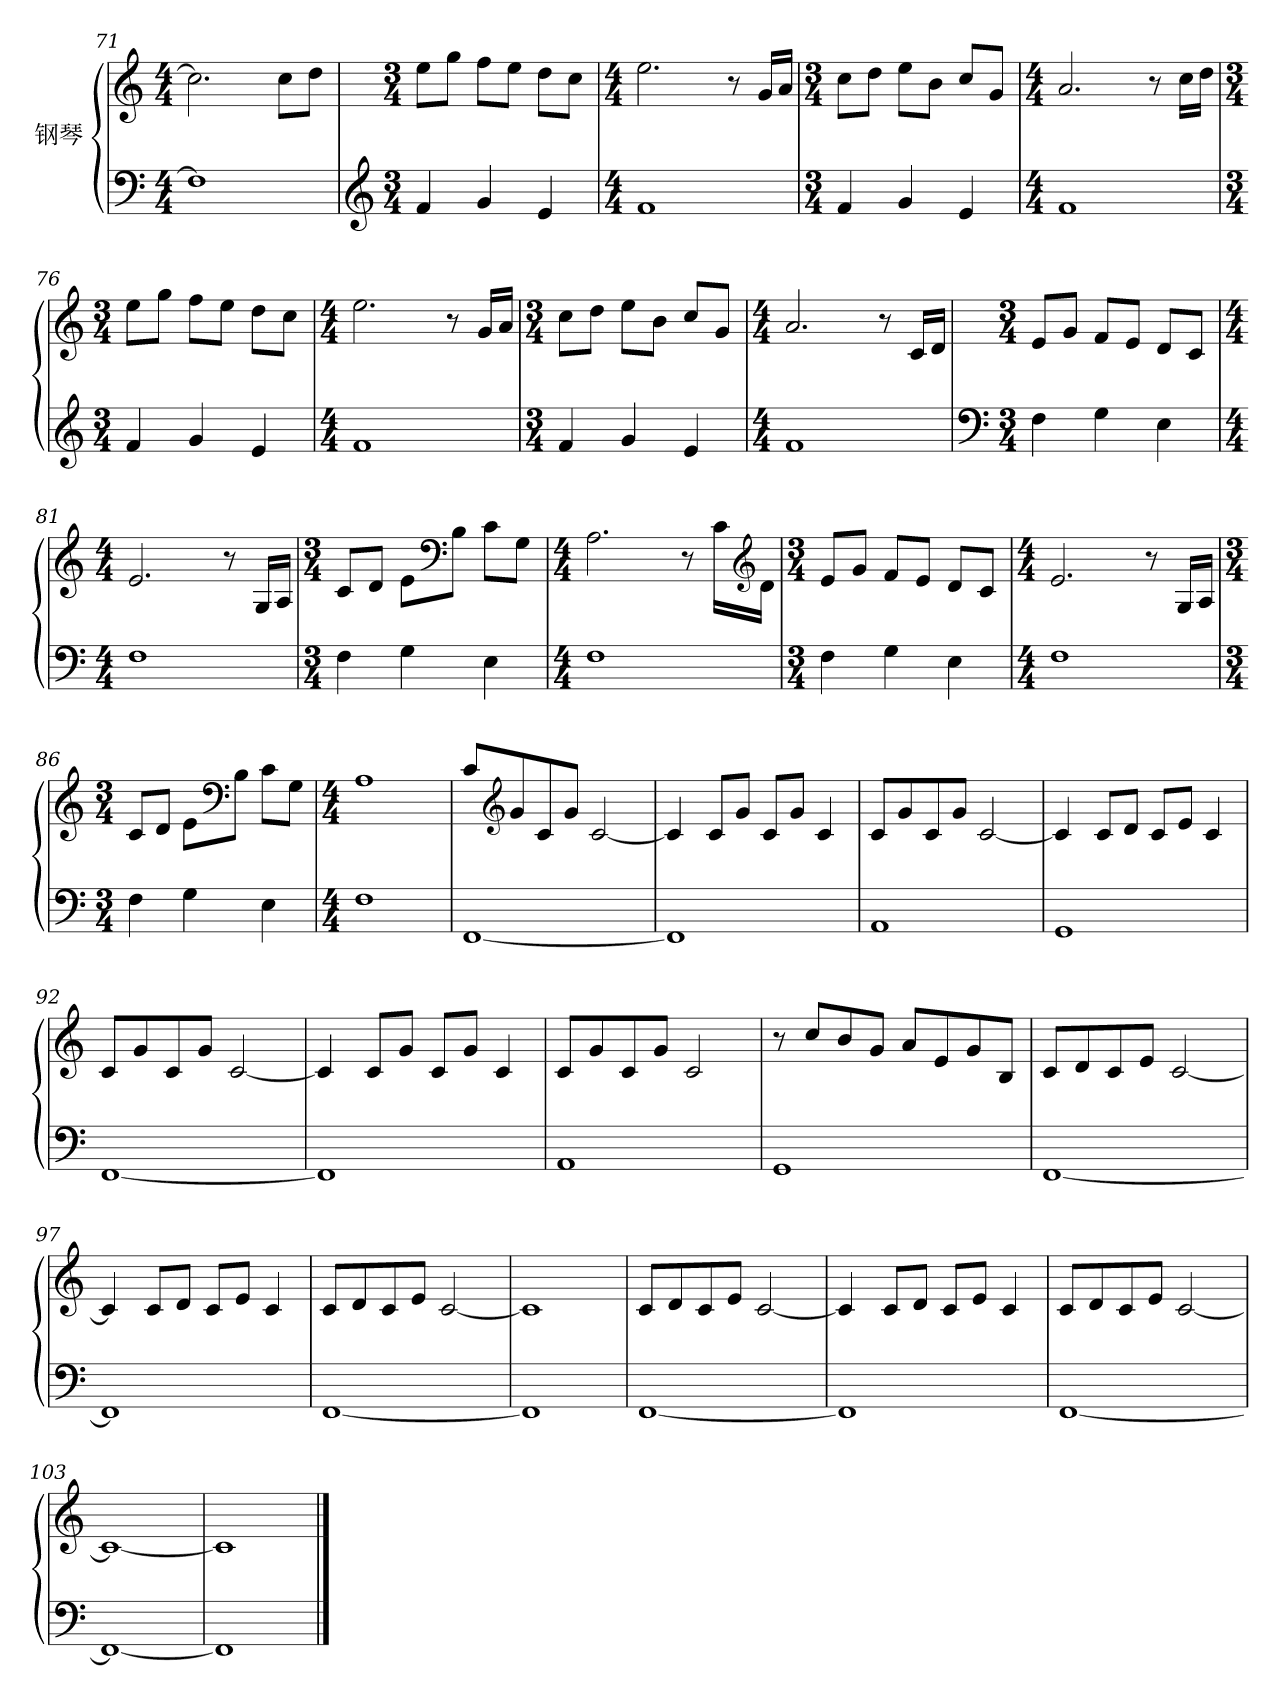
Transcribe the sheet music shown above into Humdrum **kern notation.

**kern	**kern
*part1	*part1
*staff2	*staff1
*I"钢琴	*
*clefF4	*clefG2
*k[]	*k[]
*M4/4	*M4/4
=71	=71
1F]	2.cc\]
.	8cc\L
.	8dd\J
=72	=72
*clefG2	*
*M3/4	*M3/4
*	*MM62
4f/	8ee\L
.	8gg\J
4g/	8ff\L
.	8ee\J
4e/	8dd\L
.	8cc\J
=73	=73
*M4/4	*M4/4
1f	2.ee\
.	8r
.	16g/LL
.	16a/JJ
=74	=74
*M3/4	*M3/4
4f/	8cc\L
.	8dd\J
4g/	8ee\L
.	8b\J
4e/	8cc/L
.	8g/J
!!LO:LB:g=z
=75	=75
*M4/4	*M4/4
1f	2.a/
.	8r
.	16cc\LL
.	16dd\JJ
=76	=76
*M3/4	*M3/4
4f/	8ee\L
.	8gg\J
4g/	8ff\L
.	8ee\J
4e/	8dd\L
.	8cc\J
=77	=77
*M4/4	*M4/4
1f	2.ee\
.	8r
.	16g/LL
.	16a/JJ
=78	=78
*M3/4	*M3/4
4f/	8cc\L
.	8dd\J
4g/	8ee\L
.	8b\J
4e/	8cc/L
.	8g/J
=79	=79
*M4/4	*M4/4
1f	2.a/
.	8r
.	16c/LL
.	16d/JJ
!!LO:PB:g=z
=80	=80
*clefF4	*
*M3/4	*M3/4
4F\	8e/L
.	8g/J
4G\	8f/L
.	8e/J
4E\	8d/L
.	8c/J
=81	=81
*M4/4	*M4/4
1F	2.e/
.	8r
.	16G/LL
.	16A/JJ
=82	=82
*M3/4	*M3/4
4F\	8c/L
.	8d/J
4G\	8e\L
*	*clefF4
.	8B\J
4E\	8c\L
.	8G\J
=83	=83
*M4/4	*M4/4
1F	2.A\
.	8r
.	16c\LL
*	*clefG2
.	16d\JJ
!!LO:LB:g=z
=84	=84
*M3/4	*M3/4
4F\	8e/L
.	8g/J
4G\	8f/L
.	8e/J
4E\	8d/L
.	8c/J
=85	=85
*M4/4	*M4/4
1F	2.e/
.	8r
.	16G/LL
.	16A/JJ
=86	=86
*M3/4	*M3/4
4F\	8c/L
.	8d/J
4G\	8e\L
*	*clefF4
.	8B\J
4E\	8c\L
.	8G\J
=87	=87
*M4/4	*M4/4
1F	1A
=88	=88
*	*MM124
[1FF	8c/L
*	*clefG2
.	8g/
.	8c/
.	8g/J
.	[2c/
!!LO:LB:g=z
=89	=89
1FF]	4c/]
.	8c/L
.	8g/J
.	8c/L
.	8g/J
.	4c/
=90	=90
1AA	8c/L
.	8g/
.	8c/
.	8g/J
.	[2c/
=91	=91
1GG	4c/]
.	8c/L
.	8d/J
.	8c/L
.	8e/J
.	4c/
=92	=92
[1FF	8c/L
.	8g/
.	8c/
.	8g/J
.	[2c/
=93	=93
1FF]	4c/]
.	8c/L
.	8g/J
.	8c/L
.	8g/J
.	4c/
=94	=94
1AA	8c/L
.	8g/
.	8c/
.	8g/J
.	2c/
!!LO:LB:g=z
=95	=95
1GG	8r
.	8cc/L
.	8b/
.	8g/J
.	8a/L
.	8e/
.	8g/
.	8B/J
=96	=96
[1FF	8c/L
.	8d/
.	8c/
.	8e/J
.	[2c/
=97	=97
1FF]	4c/]
.	8c/L
.	8d/J
.	8c/L
.	8e/J
.	4c/
=98	=98
[1FF	8c/L
.	8d/
.	8c/
.	8e/J
.	[2c/
=99	=99
1FF]	1c]
=100	=100
[1FF	8c/L
.	8d/
.	8c/
.	8e/J
.	[2c/
!!LO:LB:g=z
=101	=101
1FF]	4c/]
.	8c/L
.	8d/J
.	8c/L
.	8e/J
.	4c/
=102	=102
[1FF	8c/L
.	8d/
.	8c/
.	8e/J
.	[2c/
=103	=103
1FF_	1c_
=104	=104
1FF]	1c]
==	==
*-	*-
